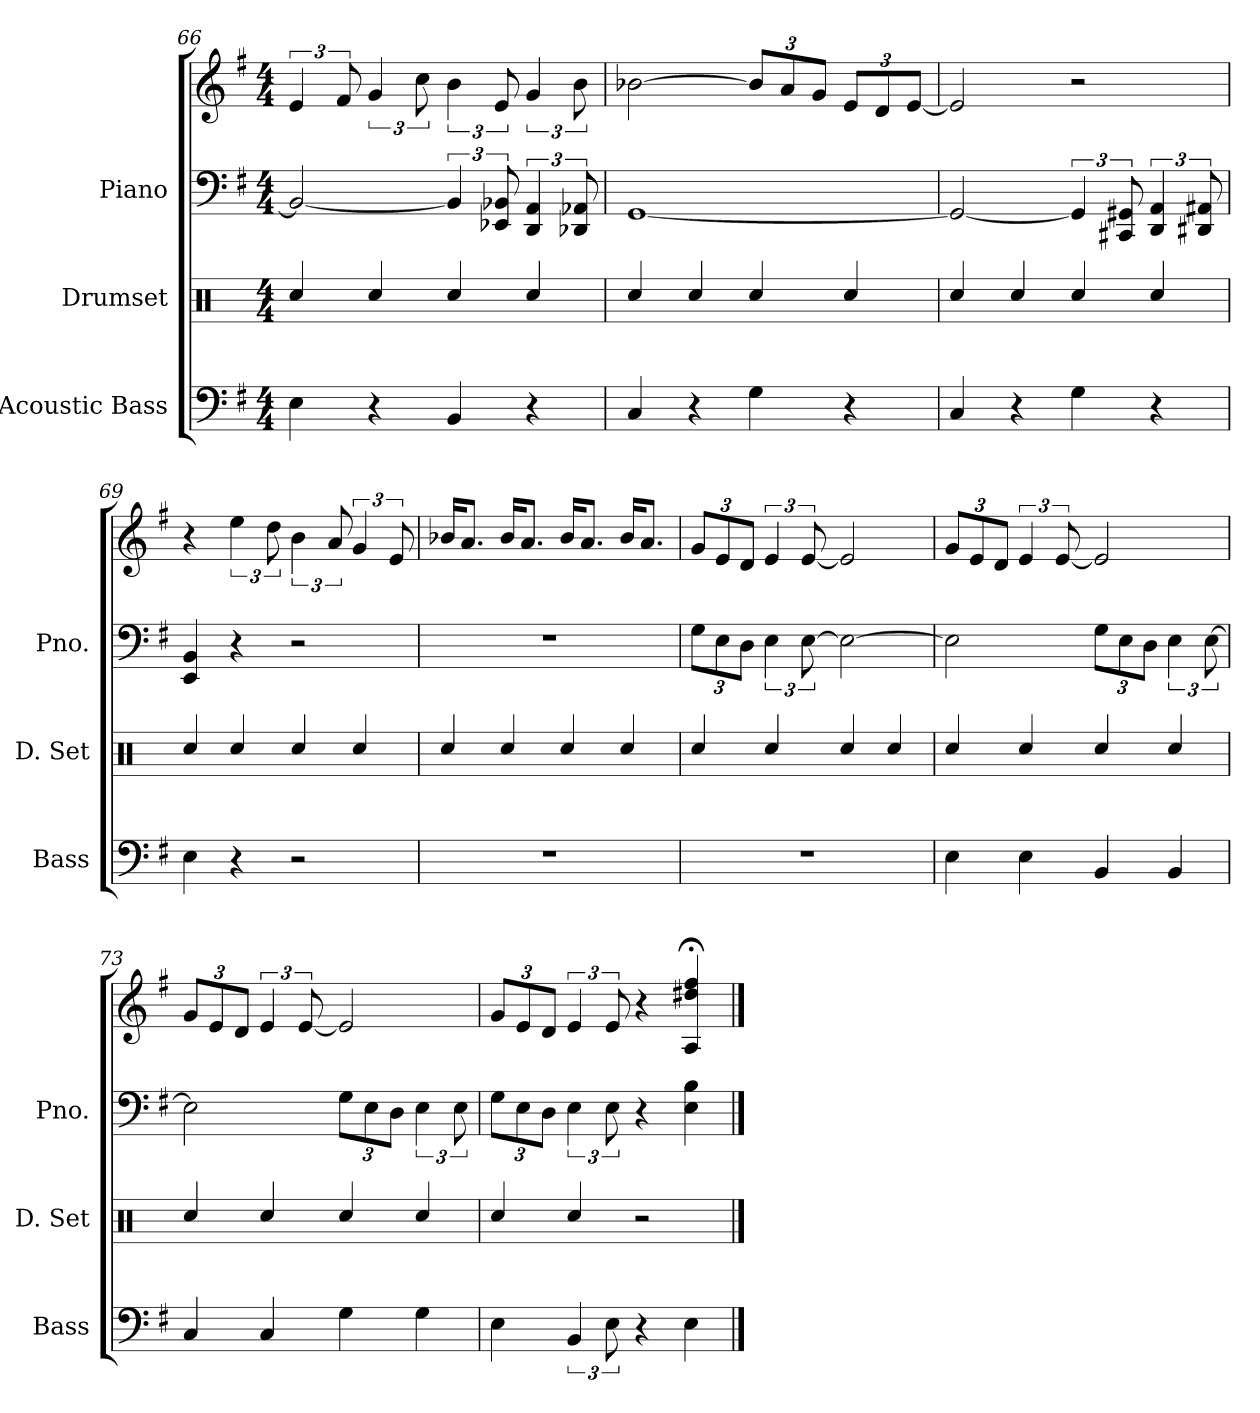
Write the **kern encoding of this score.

**kern	**kern	**kern	**kern
*part3	*part2	*part1	*part1
*staff4	*staff3	*staff2	*staff1
*I"Acoustic Bass	*I"Drumset	*I"Piano	*
*I'Bass	*I'D. Set	*I'Pno.	*
*clefF4	*clefX	*clefF4	*clefG2
*ITrd7c12	*	*	*
*k[f#]	*k[]	*k[f#]	*k[f#]
*M4/4	*M4/4	*M4/4	*M4/4
=66	=66	=66	=66
4EE\	4Rcc/	2BB/_	6e/
.	.	.	12f#/
4r	4Rcc/	.	6g/
.	.	.	12cc\
4BBB/	4Rcc/	6BB/]	6b\
.	.	12EE-X/ 12BB-X/	12e/
4r	4Rcc/	6DD/ 6AA/	6g/
.	.	12DD-X/ 12AA-X/	12b\
=67	=67	=67	=67
4CC/	4Rcc/	[1GG	[2b-X\
4r	4Rcc/	.	.
*	*	*	*Xbrackettup
4GG\	4Rcc/	.	12b-/L]
.	.	.	12a/
.	.	.	12g/J
4r	4Rcc/	.	12e/L
.	.	.	12d/
.	.	.	[12e/J
!!LO:LB:g=z
=68	=68	=68	=68
4CC/	4Rcc/	2GG/_	2e/]
4r	4Rcc/	.	.
4GG\	4Rcc/	6GG/]	2r
.	.	12CC#X/ 12GG#X/	.
4r	4Rcc/	6DD/ 6AA/	.
.	.	12DD#X/ 12AA#X/	.
=69	=69	=69	=69
4EE\	4Rcc/	4EE/ 4BB/	4r
*	*	*	*brackettup
4r	4Rcc/	4r	6ee\
.	.	.	12dd\
2r	4Rcc/	2r	6b\
.	.	.	12a/
.	4Rcc/	.	6g/
.	.	.	12e/
=70	=70	=70	=70
1r	4Rcc/	1r	16b-X/KL
.	.	.	8.a/J
.	4Rcc/	.	16b-/KL
.	.	.	8.a/J
.	4Rcc/	.	16b-/KL
.	.	.	8.a/J
.	4Rcc/	.	16b-/KL
.	.	.	8.a/J
=71	=71	=71	=71
*	*	*Xbrackettup	*Xbrackettup
1r	4Rcc/	12G\L	12g/L
.	.	12E\	12e/
.	.	12D\J	12d/J
*	*	*brackettup	*brackettup
.	4Rcc/	6E\	6e/
.	.	[12E\	[12e/
.	4Rcc/	2E\_	2e/]
.	4Rcc/	.	.
!!LO:PB:g=z
=72	=72	=72	=72
*	*	*	*Xbrackettup
4EE\	4Rcc/	2E\]	12g/L
.	.	.	12e/
.	.	.	12d/J
*	*	*	*brackettup
4EE\	4Rcc/	.	6e/
.	.	.	[12e/
*	*	*Xbrackettup	*
4BBB/	4Rcc/	12G\L	2e/]
.	.	12E\	.
.	.	12D\J	.
*	*	*brackettup	*
4BBB/	4Rcc/	6E\	.
.	.	[12E\	.
=73	=73	=73	=73
*	*	*	*Xbrackettup
4CC/	4Rcc/	2E\]	12g/L
.	.	.	12e/
.	.	.	12d/J
*	*	*	*brackettup
4CC/	4Rcc/	.	6e/
.	.	.	[12e/
*	*	*Xbrackettup	*
4GG\	4Rcc/	12G\L	2e/]
.	.	12E\	.
.	.	12D\J	.
*	*	*brackettup	*
4GG\	4Rcc/	6E\	.
.	.	12E\	.
=74	=74	=74	=74
*	*	*Xbrackettup	*Xbrackettup
4EE\	4Rcc/	12G\L	12g/L
.	.	12E\	12e/
.	.	12D\J	12d/J
*	*	*brackettup	*brackettup
6BBB/	4Rcc/	6E\	6e/
12EE\	.	12E\	12e/
4r	2r	4r	4r
4EE\	.	4E\ 4B\	4A/;< 4dd#X/;< 4ff#/;<
==	==	==	==
*-	*-	*-	*-
